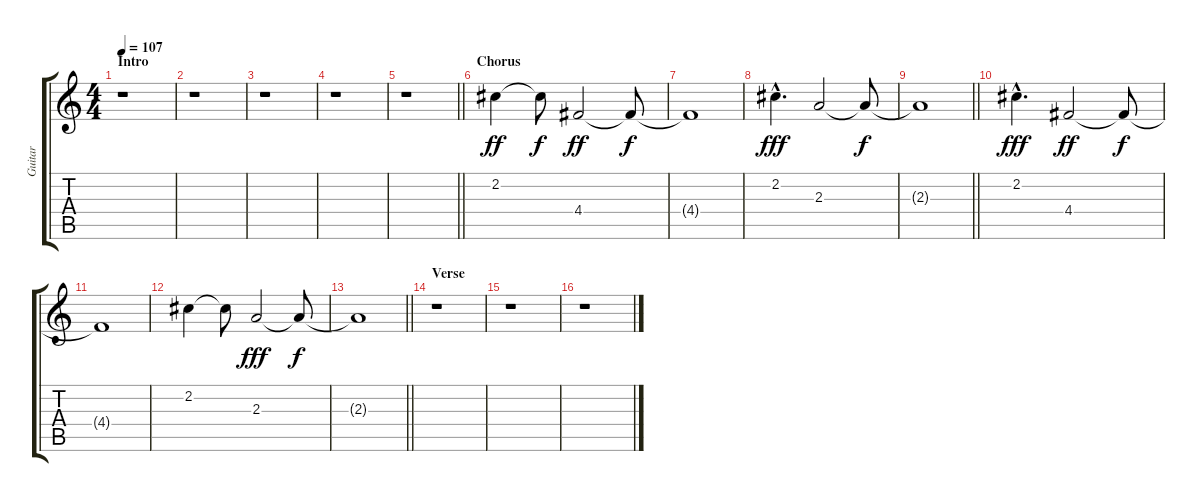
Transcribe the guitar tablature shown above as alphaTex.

\track ("Guitar" "Guitar") {instrument acousticguitarnylon}
\staff {score tabs}
\tuning (E4 B3 G3 D3 A2 E2) {hide}
\ts (4 4)
\section ("" "Intro")
\tempo 107
\clef g2
\ks c
r.1{dy ff instrument acousticguitarnylon} |
r.1 |
r.1 |
r.1 |
\barLineRight lightlight
r.1 |
\section ("" "Chorus")
2.2.4 2.2{t}.8{dy f} 4.4.2{dy ff} 4.4{t}.8{dy f} |
4.4{t}.1 |
2.2{hac}.4{d dy fff} 2.3.2 2.3{t}.8{dy f} |
\barLineRight lightlight
2.3{t}.1 |
2.2{hac}.4{d dy fff} 4.4.2{dy ff} 4.4{t}.8{dy f} |
4.4{t}.1 |
2.2.4 2.2{t}.8 2.3.2{dy fff} 2.3{t}.8{dy f} |
\barLineRight lightlight
2.3{t}.1 |
\section ("" "Verse")
r.1 |
r.1 |
r.1
